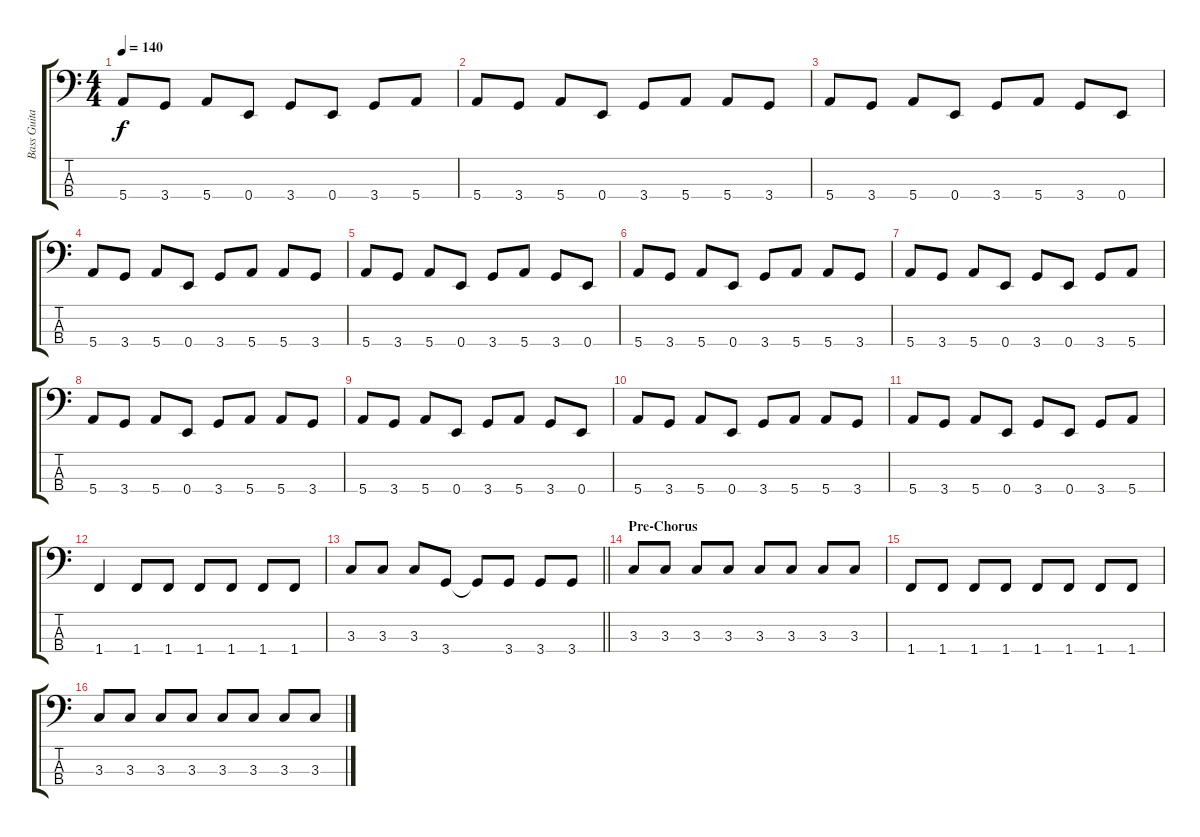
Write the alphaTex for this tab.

\track ("Bass Guitar" "Bass Guita") {instrument electricbassfinger}
\staff {score tabs}
\tuning (G2 D2 A1 E1) {hide}
\ts (4 4)
\tempo 140
\clef f4
\ks c
5.4.8{dy f} 3.4.8 5.4.8 0.4.8 3.4.8 0.4.8 3.4.8 5.4.8 |
5.4.8 3.4.8 5.4.8 0.4.8 3.4.8 5.4.8 5.4.8 3.4.8 |
5.4.8 3.4.8 5.4.8 0.4.8 3.4.8 5.4.8 3.4.8 0.4.8 |
5.4.8 3.4.8 5.4.8 0.4.8 3.4.8 5.4.8 5.4.8 3.4.8 |
5.4.8 3.4.8 5.4.8 0.4.8 3.4.8 5.4.8 3.4.8 0.4.8 |
5.4.8 3.4.8 5.4.8 0.4.8 3.4.8 5.4.8 5.4.8 3.4.8 |
5.4.8 3.4.8 5.4.8 0.4.8 3.4.8 0.4.8 3.4.8 5.4.8 |
5.4.8 3.4.8 5.4.8 0.4.8 3.4.8 5.4.8 5.4.8 3.4.8 |
5.4.8 3.4.8 5.4.8 0.4.8 3.4.8 5.4.8 3.4.8 0.4.8 |
5.4.8 3.4.8 5.4.8 0.4.8 3.4.8 5.4.8 5.4.8 3.4.8 |
5.4.8 3.4.8 5.4.8 0.4.8 3.4.8 0.4.8 3.4.8 5.4.8 |
1.4.4 1.4.8 1.4.8 1.4.8 1.4.8 1.4.8 1.4.8 |
\barLineRight lightlight
3.3.8 3.3.8 3.3.8 3.4.8 3.4{t}.8 3.4.8 3.4.8 3.4.8 |
\section ("" "Pre-Chorus")
3.3.8 3.3.8 3.3.8 3.3.8 3.3.8 3.3.8 3.3.8 3.3.8 |
1.4.8 1.4.8 1.4.8 1.4.8 1.4.8 1.4.8 1.4.8 1.4.8 |
3.3.8 3.3.8 3.3.8 3.3.8 3.3.8 3.3.8 3.3.8 3.3.8
